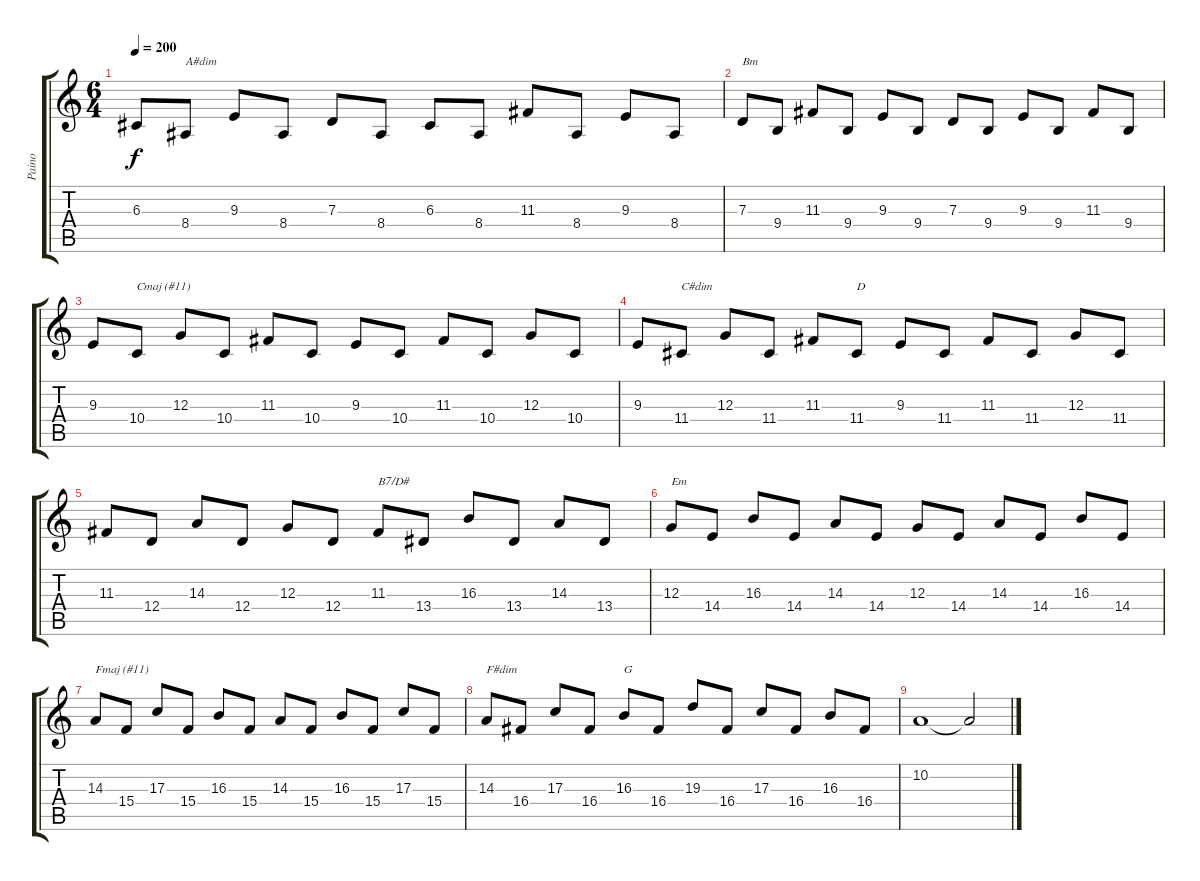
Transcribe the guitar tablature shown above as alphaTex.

\track ("Paino" "Paino") {instrument electricgrandpiano}
\staff {score tabs}
\tuning (E4 B3 G3 D3 A2 E2) {hide}
\ts (6 4)
\tempo 200
\clef g2
\ks c
6.3.8{dy f} 8.4.8{txt "A#dim"} 9.3.8 8.4.8 7.3.8 8.4.8 6.3.8 8.4.8 11.3.8 8.4.8 9.3.8 8.4.8 |
7.3.8{txt "Bm"} 9.4.8 11.3.8 9.4.8 9.3.8 9.4.8 7.3.8 9.4.8 9.3.8 9.4.8 11.3.8 9.4.8 |
9.3.8 10.4.8{txt "Cmaj (#11)"} 12.3.8 10.4.8 11.3.8 10.4.8 9.3.8 10.4.8 11.3.8 10.4.8 12.3.8 10.4.8 |
9.3.8 11.4.8{txt "C#dim"} 12.3.8 11.4.8 11.3.8 11.4.8{txt "D"} 9.3.8 11.4.8 11.3.8 11.4.8 12.3.8 11.4.8 |
11.3.8 12.4.8 14.3.8 12.4.8 12.3.8 12.4.8 11.3.8{txt "B7/D#"} 13.4.8 16.3.8 13.4.8 14.3.8 13.4.8 |
12.3.8{txt "Em"} 14.4.8 16.3.8 14.4.8 14.3.8 14.4.8 12.3.8 14.4.8 14.3.8 14.4.8 16.3.8 14.4.8 |
14.3.8{txt "Fmaj (#11)"} 15.4.8 17.3.8 15.4.8 16.3.8 15.4.8 14.3.8 15.4.8 16.3.8 15.4.8 17.3.8 15.4.8 |
14.3.8{txt "F#dim"} 16.4.8 17.3.8 16.4.8 16.3.8{txt "G"} 16.4.8 19.3.8 16.4.8 17.3.8 16.4.8 16.3.8 16.4.8 |
10.2.1 10.2{t}.2
